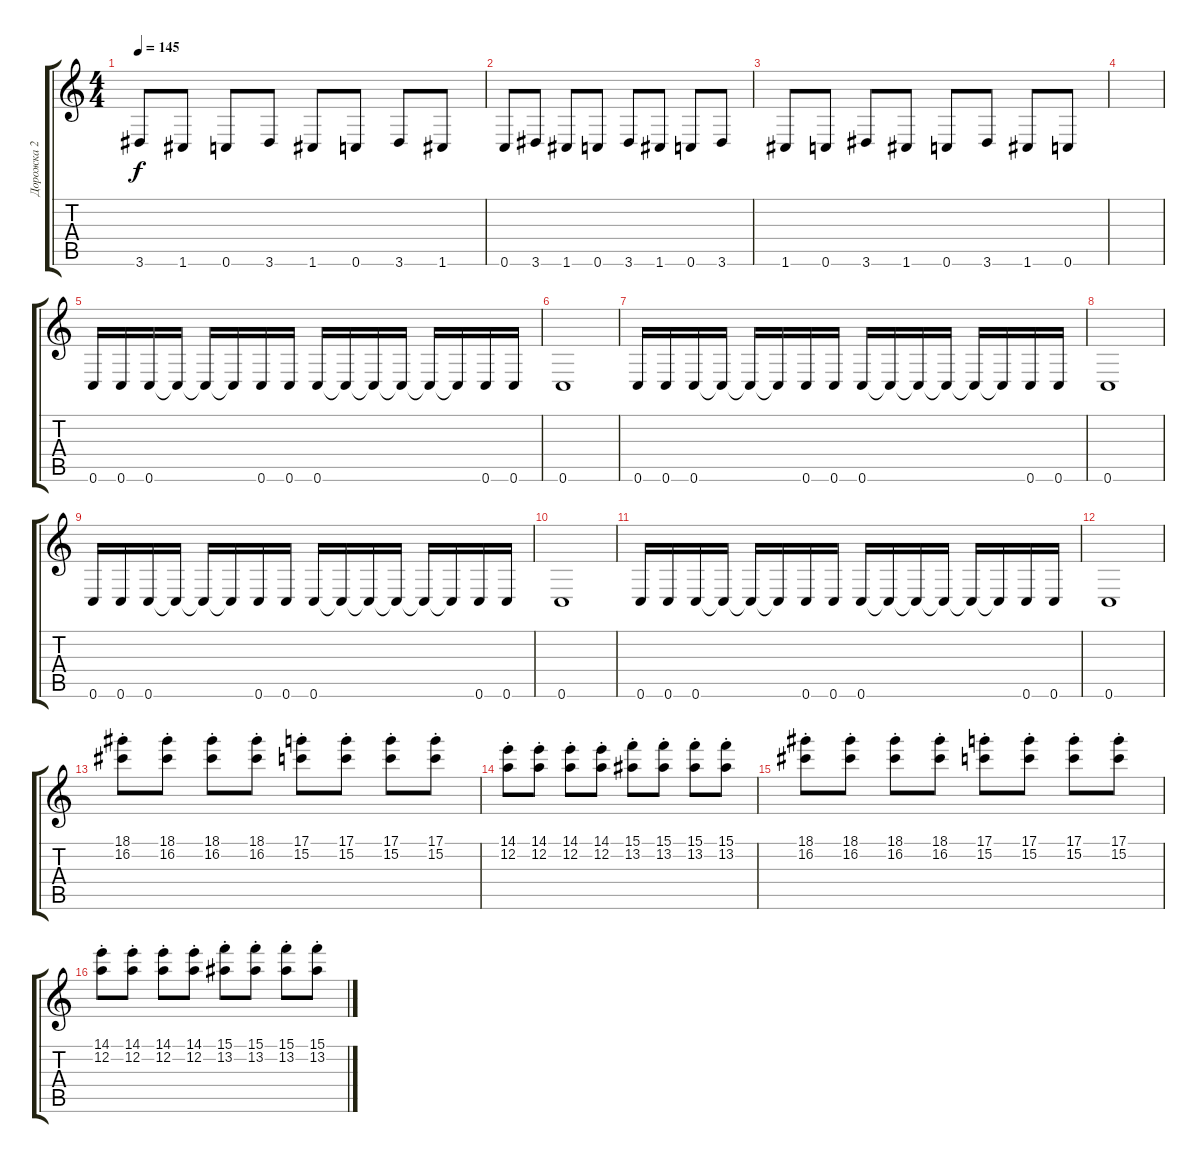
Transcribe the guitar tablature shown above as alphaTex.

\track ("Дорожка 2" "Дорожка 2") {instrument distortionguitar}
\staff {score tabs}
\tuning (D4 A3 F3 C3 G2 C2) {hide}
\ts (4 4)
\tempo 145
\clef g2
\ks c
3.6.8{dy f} 1.6.8 0.6.8 3.6.8 1.6.8 0.6.8 3.6.8 1.6.8 |
0.6.8 3.6.8 1.6.8 0.6.8 3.6.8 1.6.8 0.6.8 3.6.8 |
1.6.8 0.6.8 3.6.8 1.6.8 0.6.8 3.6.8 1.6.8 0.6.8 |
|
0.6.16 0.6.16 0.6.16 0.6{t}.16 0.6{t}.16 0.6{t}.16 0.6.16 0.6.16 0.6.16 0.6{t}.16 0.6{t}.16 0.6{t}.16 0.6{t}.16 0.6{t}.16 0.6.16 0.6.16 |
0.6.1 |
0.6.16 0.6.16 0.6.16 0.6{t}.16 0.6{t}.16 0.6{t}.16 0.6.16 0.6.16 0.6.16 0.6{t}.16 0.6{t}.16 0.6{t}.16 0.6{t}.16 0.6{t}.16 0.6.16 0.6.16 |
0.6.1 |
0.6.16 0.6.16 0.6.16 0.6{t}.16 0.6{t}.16 0.6{t}.16 0.6.16 0.6.16 0.6.16 0.6{t}.16 0.6{t}.16 0.6{t}.16 0.6{t}.16 0.6{t}.16 0.6.16 0.6.16 |
0.6.1 |
0.6.16 0.6.16 0.6.16 0.6{t}.16 0.6{t}.16 0.6{t}.16 0.6.16 0.6.16 0.6.16 0.6{t}.16 0.6{t}.16 0.6{t}.16 0.6{t}.16 0.6{t}.16 0.6.16 0.6.16 |
0.6.1 |
(18.1{st} 16.2{st}).8 (18.1{st} 16.2{st}).8 (18.1{st} 16.2{st}).8 (18.1{st} 16.2{st}).8 (17.1{st} 15.2{st}).8 (17.1{st} 15.2{st}).8 (17.1{st} 15.2{st}).8 (17.1{st} 15.2{st}).8 |
(14.1{st} 12.2{st}).8 (14.1{st} 12.2{st}).8 (14.1{st} 12.2{st}).8 (14.1{st} 12.2{st}).8 (15.1{st} 13.2{st}).8 (15.1{st} 13.2{st}).8 (15.1{st} 13.2{st}).8 (15.1{st} 13.2{st}).8 |
(18.1{st} 16.2{st}).8 (18.1{st} 16.2{st}).8 (18.1{st} 16.2{st}).8 (18.1{st} 16.2{st}).8 (17.1{st} 15.2{st}).8 (17.1{st} 15.2{st}).8 (17.1{st} 15.2{st}).8 (17.1{st} 15.2{st}).8 |
(14.1{st} 12.2{st}).8 (14.1{st} 12.2{st}).8 (14.1{st} 12.2{st}).8 (14.1{st} 12.2{st}).8 (15.1{st} 13.2{st}).8 (15.1{st} 13.2{st}).8 (15.1{st} 13.2{st}).8 (15.1{st} 13.2{st}).8
